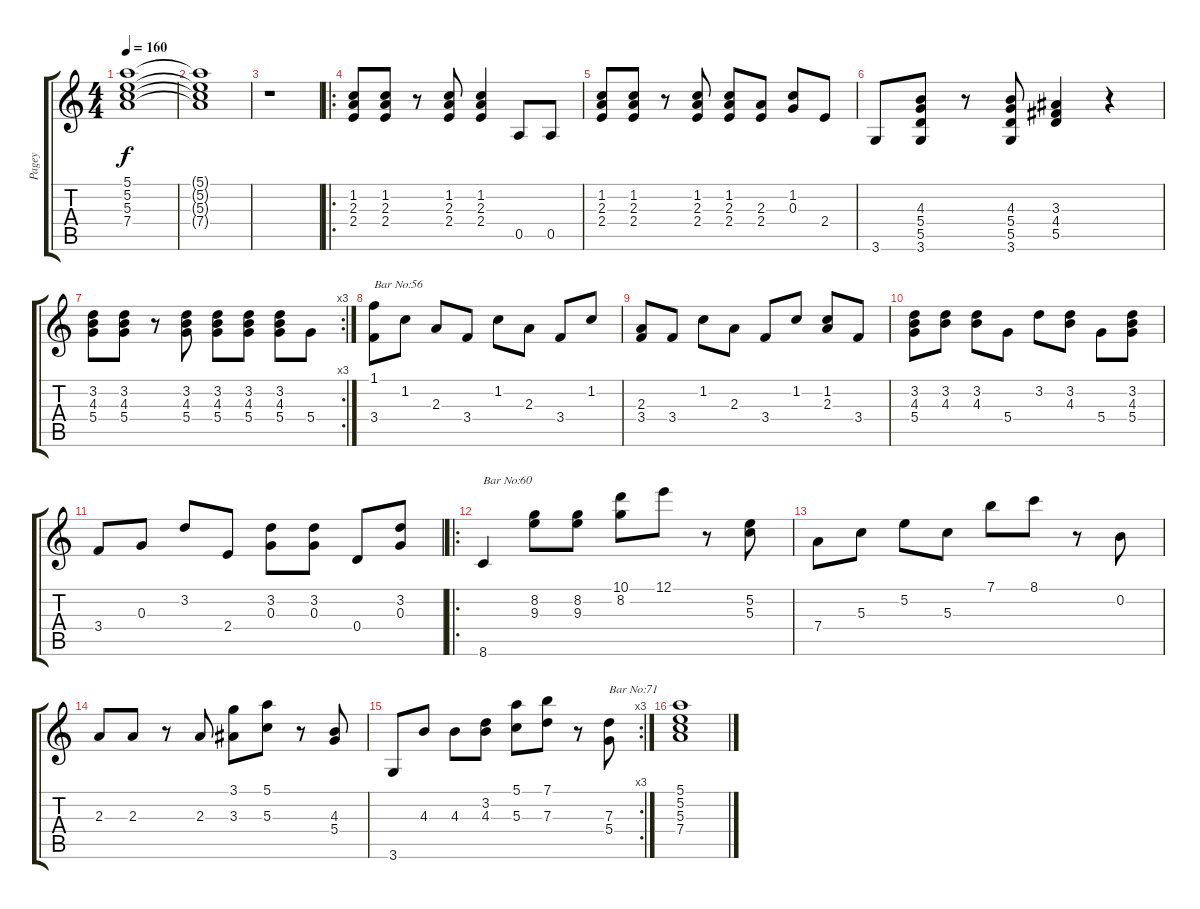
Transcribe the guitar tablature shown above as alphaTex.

\track ("Pagey" "Pagey") {instrument electricguitarjazz}
\staff {score tabs}
\tuning (E4 B3 G3 D3 A2 E2) {hide}
\ts (4 4)
\tempo 160
\clef g2
\ks c
(5.1{t} 5.2{t} 5.3{t} 7.4{t}).1{dy f} |
(5.1{t} 5.2{t} 5.3{t} 7.4{t}).1 |
r.1 |
\ro
(1.2 2.3 2.4).8 (1.2 2.3 2.4).8 r.8 (1.2 2.3 2.4).8 (1.2 2.3 2.4).4 0.5.8 0.5.8 |
(1.2 2.3 2.4).8 (1.2 2.3 2.4).8 r.8 (1.2 2.3 2.4).8 (1.2 2.3 2.4).8 (2.3 2.4).8 (1.2 0.3).8 2.4.8 |
3.6.8 (4.3 5.4 5.5 3.6).8 r.8 (4.3 5.4 5.5 3.6).8 (3.3 4.4 5.5).4 r.4 |
\rc 3
(3.2 4.3 5.4).8 (3.2 4.3 5.4).8 r.8 (3.2 4.3 5.4).8 (3.2 4.3 5.4).8 (3.2 4.3 5.4).8 (3.2 4.3 5.4).8 5.4.8 |
(1.1 3.4).8{txt "Bar No:56"} 1.2.8 2.3.8 3.4.8 1.2.8 2.3.8 3.4.8 1.2.8 |
(2.3 3.4).8 3.4.8 1.2.8 2.3.8 3.4.8 1.2.8 (1.2 2.3).8 3.4.8 |
(3.2 4.3 5.4).8 (3.2 4.3).8 (3.2 4.3).8 5.4.8 3.2.8 (3.2 4.3).8 5.4.8 (3.2 4.3 5.4).8 |
3.4.8 0.3.8 3.2.8 2.4.8 (3.2 0.3).8 (3.2 0.3).8 0.4.8 (3.2 0.3).8 |
\ro
8.6.4{txt "Bar No:60"} (8.2 9.3).8 (8.2 9.3).8 (10.1 8.2).8 12.1.8 r.8 (5.2 5.3).8 |
7.4.8 5.3.8 5.2.8 5.3.8 7.1.8 8.1.8 r.8 0.2.8 |
2.3.8 2.3.8 r.8 2.3.8 (3.1 3.3).8 (5.1 5.3).8 r.8 (4.3 5.4).8 |
\rc 3
3.6.8 4.3.8 4.3.8 (3.2 4.3).8 (5.1 5.3).8 (7.1 7.3).8 r.8 (7.3 5.4).8{txt "Bar No:71"} |
(5.1 5.2 5.3 7.4).1
